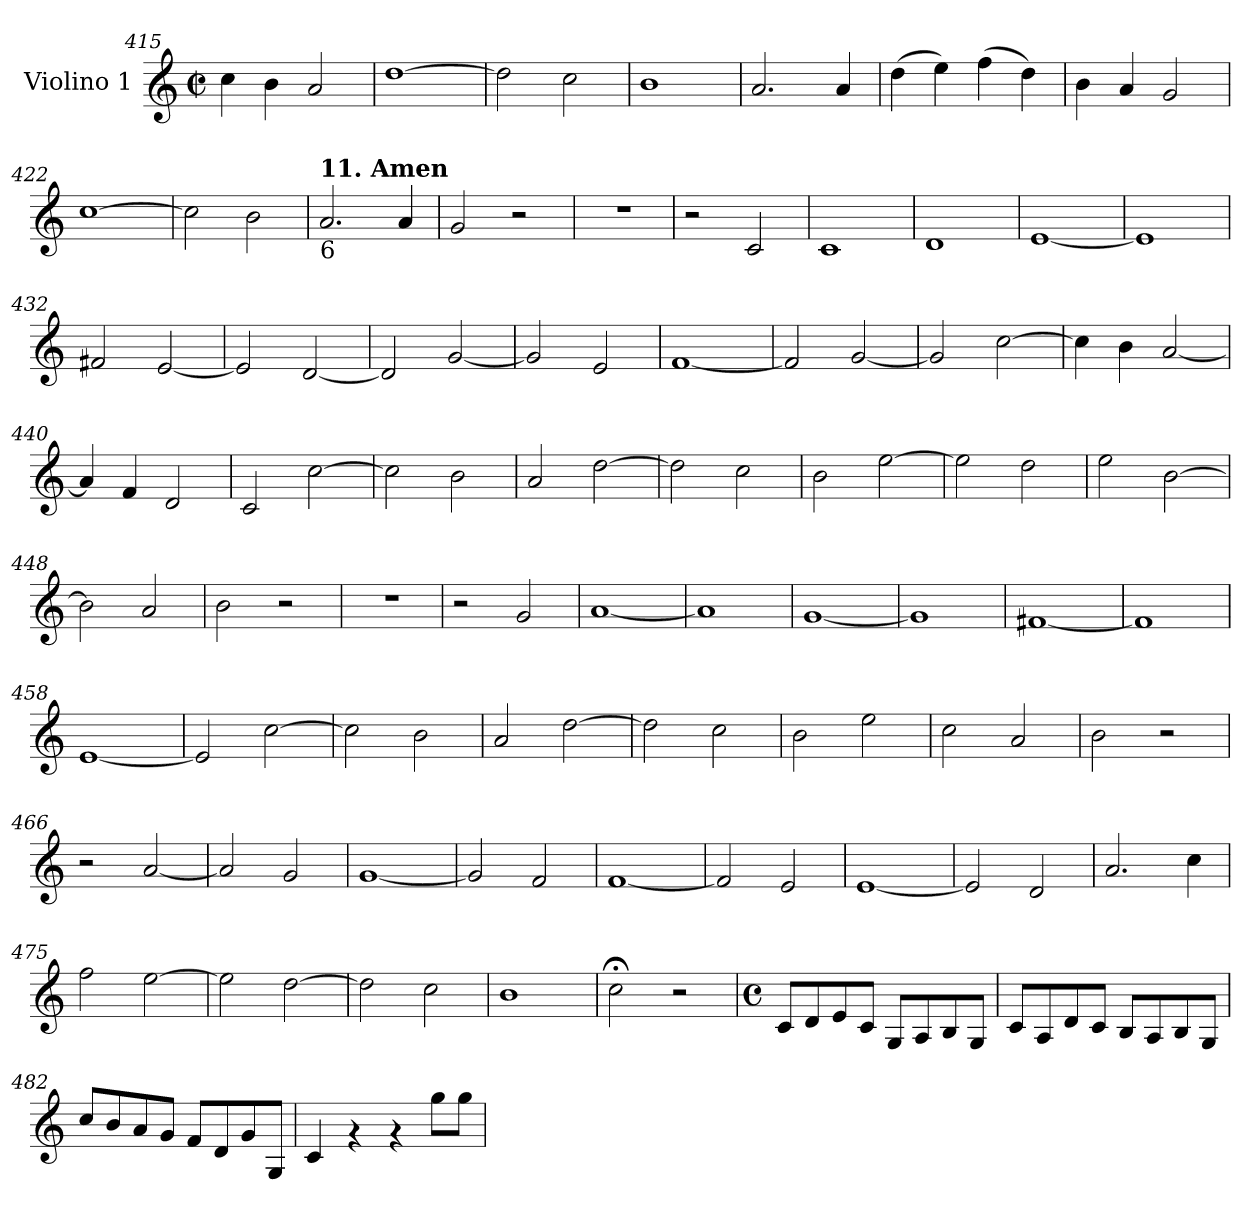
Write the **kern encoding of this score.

**kern
*part1
*staff1
*I"Violino 1
*I'Violino 1
*clefG2
*k[]
*C:
*M2/2
*met(c|)
=415
4cc\
4b\
2a/
=416
[>1dd
=417
2dd\]
2cc\
=418
1b
=419
2.a/
4a/
=420
(>4dd\
4ee\)
(>4ff\
4dd\)
=421
4b\
4a/
2g/
=422
[>1cc
=423
2cc\]
2b\
!!LO:PB:g=z
=424
!LO:TX:b:t=6
!LO:TX:B:t=11. Amen
2.a/
4a/
=425
2g/
2r
=426
1r
=427
2r
2c/
=428
1c
=429
1d
=430
[<1e
=431
1e]
=432
2f#X/
[<2e/
=433
2e/]
[<2d/
=434
2d/]
[<2g/
=435
2g/]
2e/
=436
[<1f
=437
2f/]
[<2g/
!!LO:LB:g=z
=438
2g/]
[>2cc\
=439
4cc\]
4b\
[<2a/
=440
4a/]
4f/
2d/
=441
2c/
[>2cc\
=442
2cc\]
2b\
=443
2a/
[>2dd\
=444
2dd\]
2cc\
=445
2b\
[>2ee\
=446
2ee\]
2dd\
=447
2ee\
[>2b\
=448
2b\]
2a/
=449
2b\
2r
=450
1r
!!LO:LB:g=z
=451
2r
2g/
=452
[<1a
=453
1a]
=454
[<1g
=455
1g]
=456
[<1f#X
=457
1f#]
=458
[<1e
=459
2e/]
[>2cc\
=460
2cc\]
2b\
=461
2a/
[>2dd\
=462
2dd\]
2cc\
=463
2b\
2ee\
=464
2cc\
2a/
=465
2b\
2r
!!LO:LB:g=z
=466
2r
[<2a/
=467
2a/]
2g/
=468
[<1g
=469
2g/]
2f/
=470
[<1f
=471
2f/]
2e/
=472
[<1e
=473
2e/]
2d/
=474
2.a/
4cc\
=475
2ff\
[>2ee\
=476
2ee\]
[>2dd\
=477
2dd\]
2cc\
=478
1b
=479
2cc;<\
2r
!!LO:LB:g=z
=480
*M4/4
*met(c)
8c/L
8d/
8e/
8c/J
8G/L
8A/
8B/
8G/J
=481
8c/L
8A/
8d/
8c/J
8B/L
8A/
8B/
8G/J
=482
8cc/L
8b/
8a/
8g/J
8f/L
8d/
8g/
8G/J
!!LO:LB:g=z
=483
4c/
4rf
4rf
8gg\L
8gg\J
=
*-
